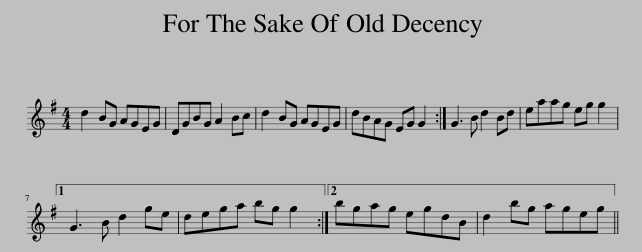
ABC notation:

X:1
L:1/8
M:4/4
I:linebreak $
K:G
V:1 treble
V:1
 d2 BG AGEG | DGBG A2 Bc | d2 BG AGEG | dBAG EG G2 :| G3 B d2 Bd | %5
 eaag eg g2 |1$ G3 B d2 ge | dega bg g2 :|2 bgag egdB | d2 bg ageg || %10
